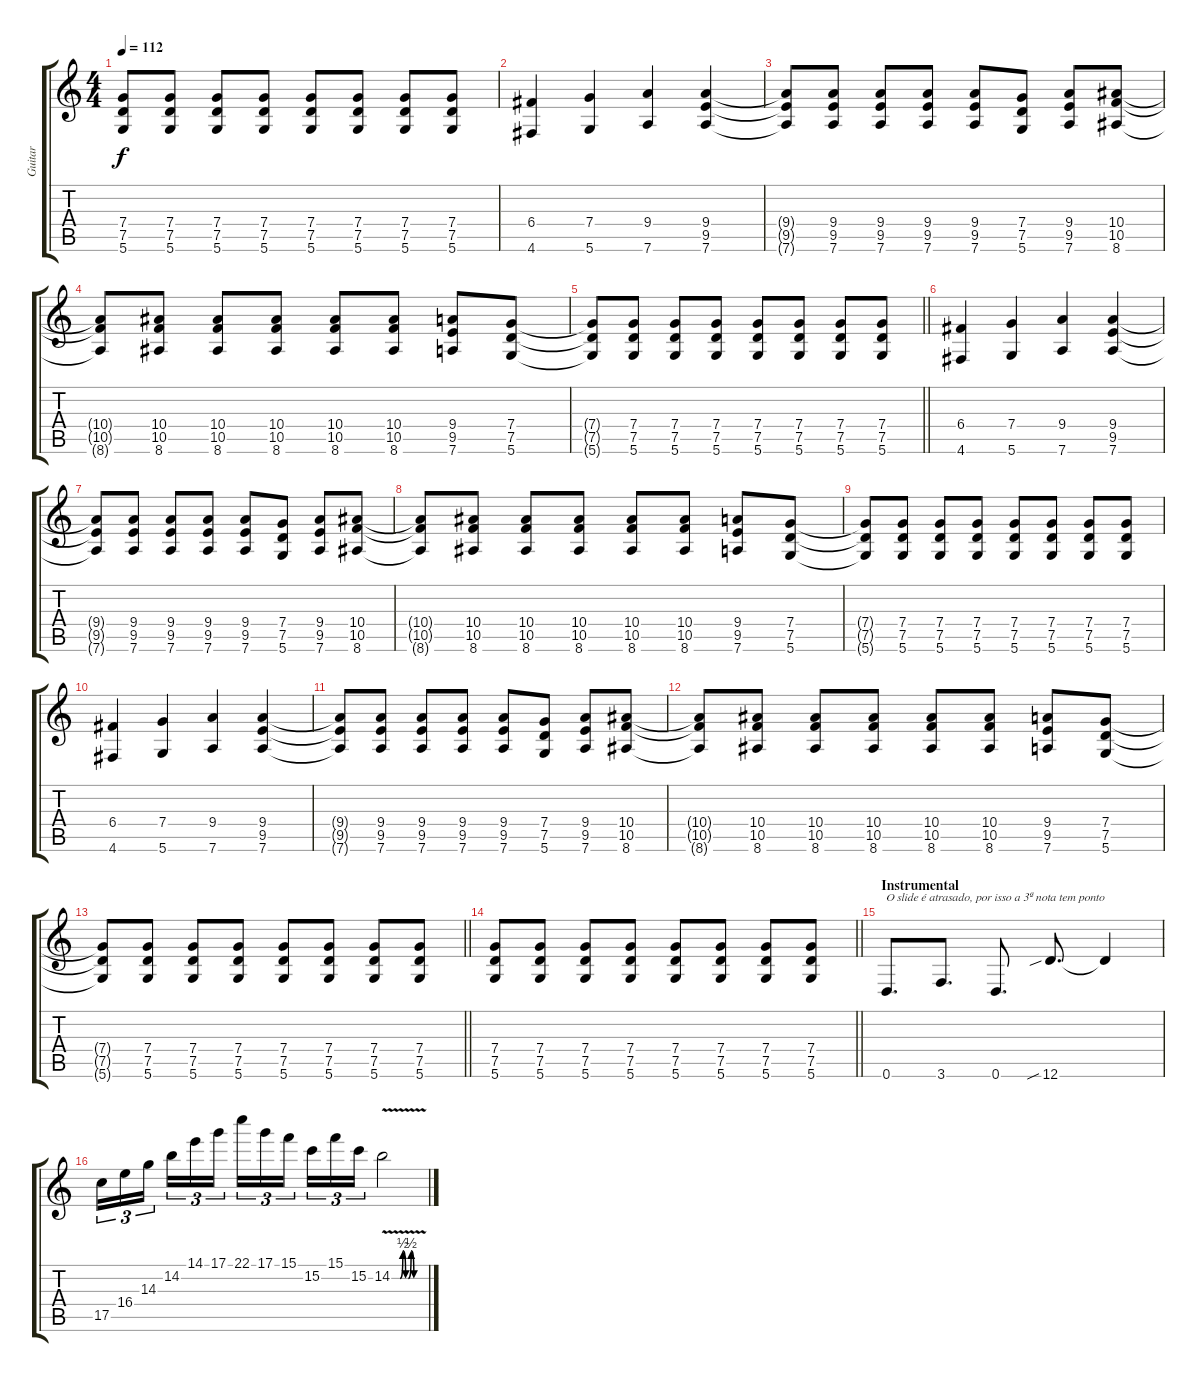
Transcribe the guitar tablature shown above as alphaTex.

\track ("Guitar" "Guitar") {instrument overdrivenguitar}
\staff {score tabs}
\tuning (D4 A3 F3 C3 G2 D2) {hide}
\ts (4 4)
\tempo 112
\clef g2
\ks c
(7.4{t} 7.5{t} 5.6{t}).8{dy f} (7.4 7.5 5.6).8 (7.4 7.5 5.6).8 (7.4 7.5 5.6).8 (7.4 7.5 5.6).8 (7.4 7.5 5.6).8 (7.4 7.5 5.6).8 (7.4 7.5 5.6).8 |
(6.4 4.6).4 (7.4 5.6).4 (9.4 7.6).4 (9.4 9.5 7.6).4 |
(9.4{t} 9.5{t} 7.6{t}).8 (9.4 9.5 7.6).8 (9.4 9.5 7.6).8 (9.4 9.5 7.6).8 (9.4 9.5 7.6).8 (7.4 7.5 5.6).8 (9.4 9.5 7.6).8 (10.4 10.5 8.6).8 |
(10.4{t} 10.5{t} 8.6{t}).8 (10.4 10.5 8.6).8 (10.4 10.5 8.6).8 (10.4 10.5 8.6).8 (10.4 10.5 8.6).8 (10.4 10.5 8.6).8 (9.4 9.5 7.6).8 (7.4 7.5 5.6).8 |
\barLineRight lightlight
(7.4{t} 7.5{t} 5.6{t}).8 (7.4 7.5 5.6).8 (7.4 7.5 5.6).8 (7.4 7.5 5.6).8 (7.4 7.5 5.6).8 (7.4 7.5 5.6).8 (7.4 7.5 5.6).8 (7.4 7.5 5.6).8 |
\section ("" "")
(6.4 4.6).4 (7.4 5.6).4 (9.4 7.6).4 (9.4 9.5 7.6).4 |
(9.4{t} 9.5{t} 7.6{t}).8 (9.4 9.5 7.6).8 (9.4 9.5 7.6).8 (9.4 9.5 7.6).8 (9.4 9.5 7.6).8 (7.4 7.5 5.6).8 (9.4 9.5 7.6).8 (10.4 10.5 8.6).8 |
(10.4{t} 10.5{t} 8.6{t}).8 (10.4 10.5 8.6).8 (10.4 10.5 8.6).8 (10.4 10.5 8.6).8 (10.4 10.5 8.6).8 (10.4 10.5 8.6).8 (9.4 9.5 7.6).8 (7.4 7.5 5.6).8 |
(7.4{t} 7.5{t} 5.6{t}).8 (7.4 7.5 5.6).8 (7.4 7.5 5.6).8 (7.4 7.5 5.6).8 (7.4 7.5 5.6).8 (7.4 7.5 5.6).8 (7.4 7.5 5.6).8 (7.4 7.5 5.6).8 |
(6.4 4.6).4 (7.4 5.6).4 (9.4 7.6).4 (9.4 9.5 7.6).4 |
(9.4{t} 9.5{t} 7.6{t}).8 (9.4 9.5 7.6).8 (9.4 9.5 7.6).8 (9.4 9.5 7.6).8 (9.4 9.5 7.6).8 (7.4 7.5 5.6).8 (9.4 9.5 7.6).8 (10.4 10.5 8.6).8 |
(10.4{t} 10.5{t} 8.6{t}).8 (10.4 10.5 8.6).8 (10.4 10.5 8.6).8 (10.4 10.5 8.6).8 (10.4 10.5 8.6).8 (10.4 10.5 8.6).8 (9.4 9.5 7.6).8 (7.4 7.5 5.6).8 |
\barLineRight lightlight
(7.4{t} 7.5{t} 5.6{t}).8 (7.4 7.5 5.6).8 (7.4 7.5 5.6).8 (7.4 7.5 5.6).8 (7.4 7.5 5.6).8 (7.4 7.5 5.6).8 (7.4 7.5 5.6).8 (7.4 7.5 5.6).8 |
\barLineRight lightlight
(7.4 7.5 5.6).8 (7.4 7.5 5.6).8 (7.4 7.5 5.6).8 (7.4 7.5 5.6).8 (7.4 7.5 5.6).8 (7.4 7.5 5.6).8 (7.4 7.5 5.6).8 (7.4 7.5 5.6).8 |
\section ("" "Instrumental")
0.6.8{d txt "O slide é atrasado, por isso a 3ª nota tem ponto" volume 14} 3.6.8{d} 0.6.8{d} 12.6{sib}.8{d} 12.6{t}.4 |
17.5.16{tu (3 2)} 16.4.16{tu (3 2)} 14.3.16{tu (3 2) beam splitsecondary} 14.2.16{tu (3 2)} 14.1.16{tu (3 2)} 17.1.16{tu (3 2)} 22.1.16{tu (3 2)} 17.1.16{tu (3 2)} 15.1.16{tu (3 2) beam splitsecondary} 15.2.16{tu (3 2)} 15.1.16{tu (3 2)} 15.2.16{tu (3 2)} 14.2{be (custom 0 0 10 0 15 0 20 2 25 0 30 0 35 2 40 0 45 0 60 0) v}.2
